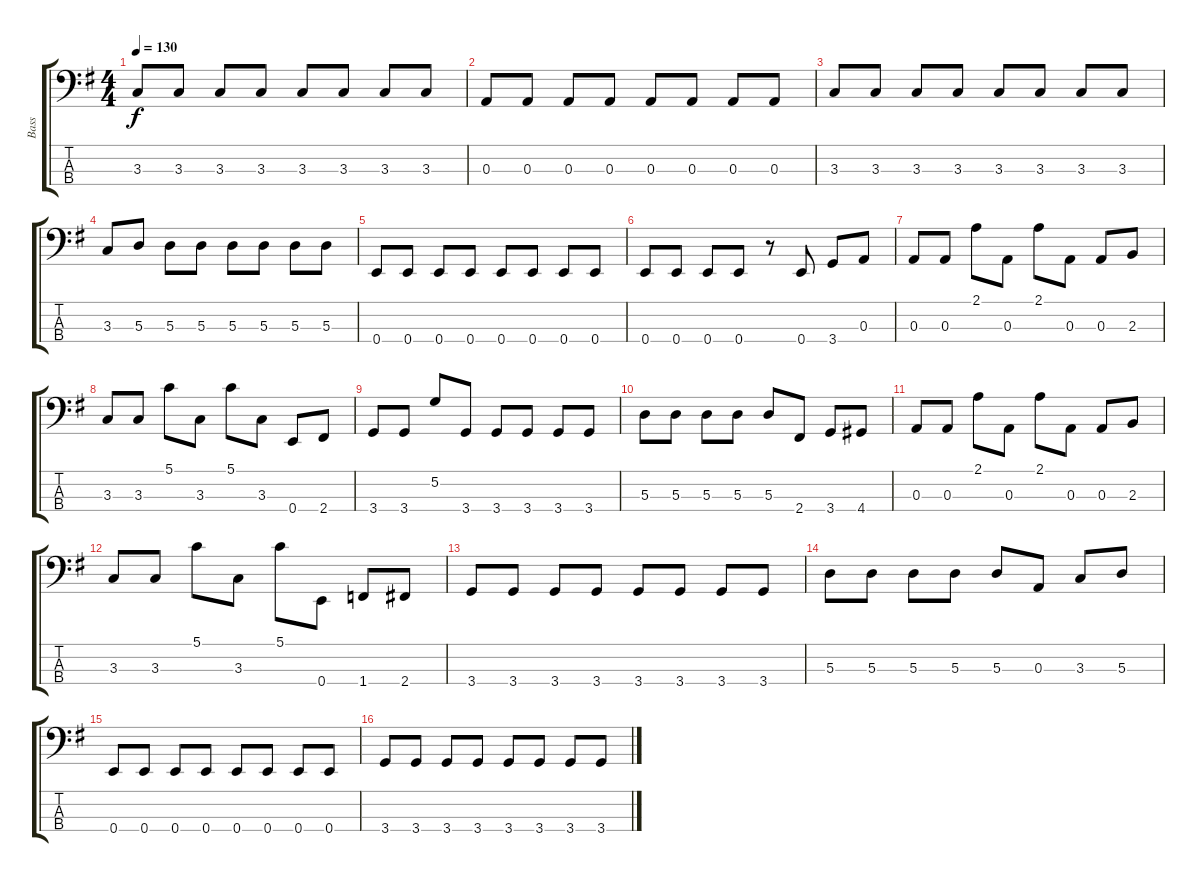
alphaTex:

\track ("Bass" "Bass") {instrument electricbassfinger}
\staff {score tabs}
\tuning (G2 D2 A1 E1) {hide}
\ts (4 4)
\tempo 130
\clef f4
\ks g
3.3.8{dy f} 3.3.8 3.3.8 3.3.8 3.3.8 3.3.8 3.3.8 3.3.8 |
0.3.8 0.3.8 0.3.8 0.3.8 0.3.8 0.3.8 0.3.8 0.3.8 |
3.3.8 3.3.8 3.3.8 3.3.8 3.3.8 3.3.8 3.3.8 3.3.8 |
3.3.8 5.3.8 5.3.8 5.3.8 5.3.8 5.3.8 5.3.8 5.3.8 |
0.4.8 0.4.8 0.4.8 0.4.8 0.4.8 0.4.8 0.4.8 0.4.8 |
0.4.8 0.4.8 0.4.8 0.4.8 r.8 0.4.8 3.4.8 0.3.8 |
0.3.8 0.3.8 2.1.8 0.3.8 2.1.8 0.3.8 0.3.8 2.3.8 |
3.3.8 3.3.8 5.1.8 3.3.8 5.1.8 3.3.8 0.4.8 2.4.8 |
3.4.8 3.4.8 5.2.8 3.4.8 3.4.8 3.4.8 3.4.8 3.4.8 |
5.3.8 5.3.8 5.3.8 5.3.8 5.3.8 2.4.8 3.4.8 4.4.8 |
0.3.8 0.3.8 2.1.8 0.3.8 2.1.8 0.3.8 0.3.8 2.3.8 |
3.3.8 3.3.8 5.1.8 3.3.8 5.1.8 0.4.8 1.4.8 2.4.8 |
3.4.8 3.4.8 3.4.8 3.4.8 3.4.8 3.4.8 3.4.8 3.4.8 |
5.3.8 5.3.8 5.3.8 5.3.8 5.3.8 0.3.8 3.3.8 5.3.8 |
0.4.8 0.4.8 0.4.8 0.4.8 0.4.8 0.4.8 0.4.8 0.4.8 |
3.4.8 3.4.8 3.4.8 3.4.8 3.4.8 3.4.8 3.4.8 3.4.8
